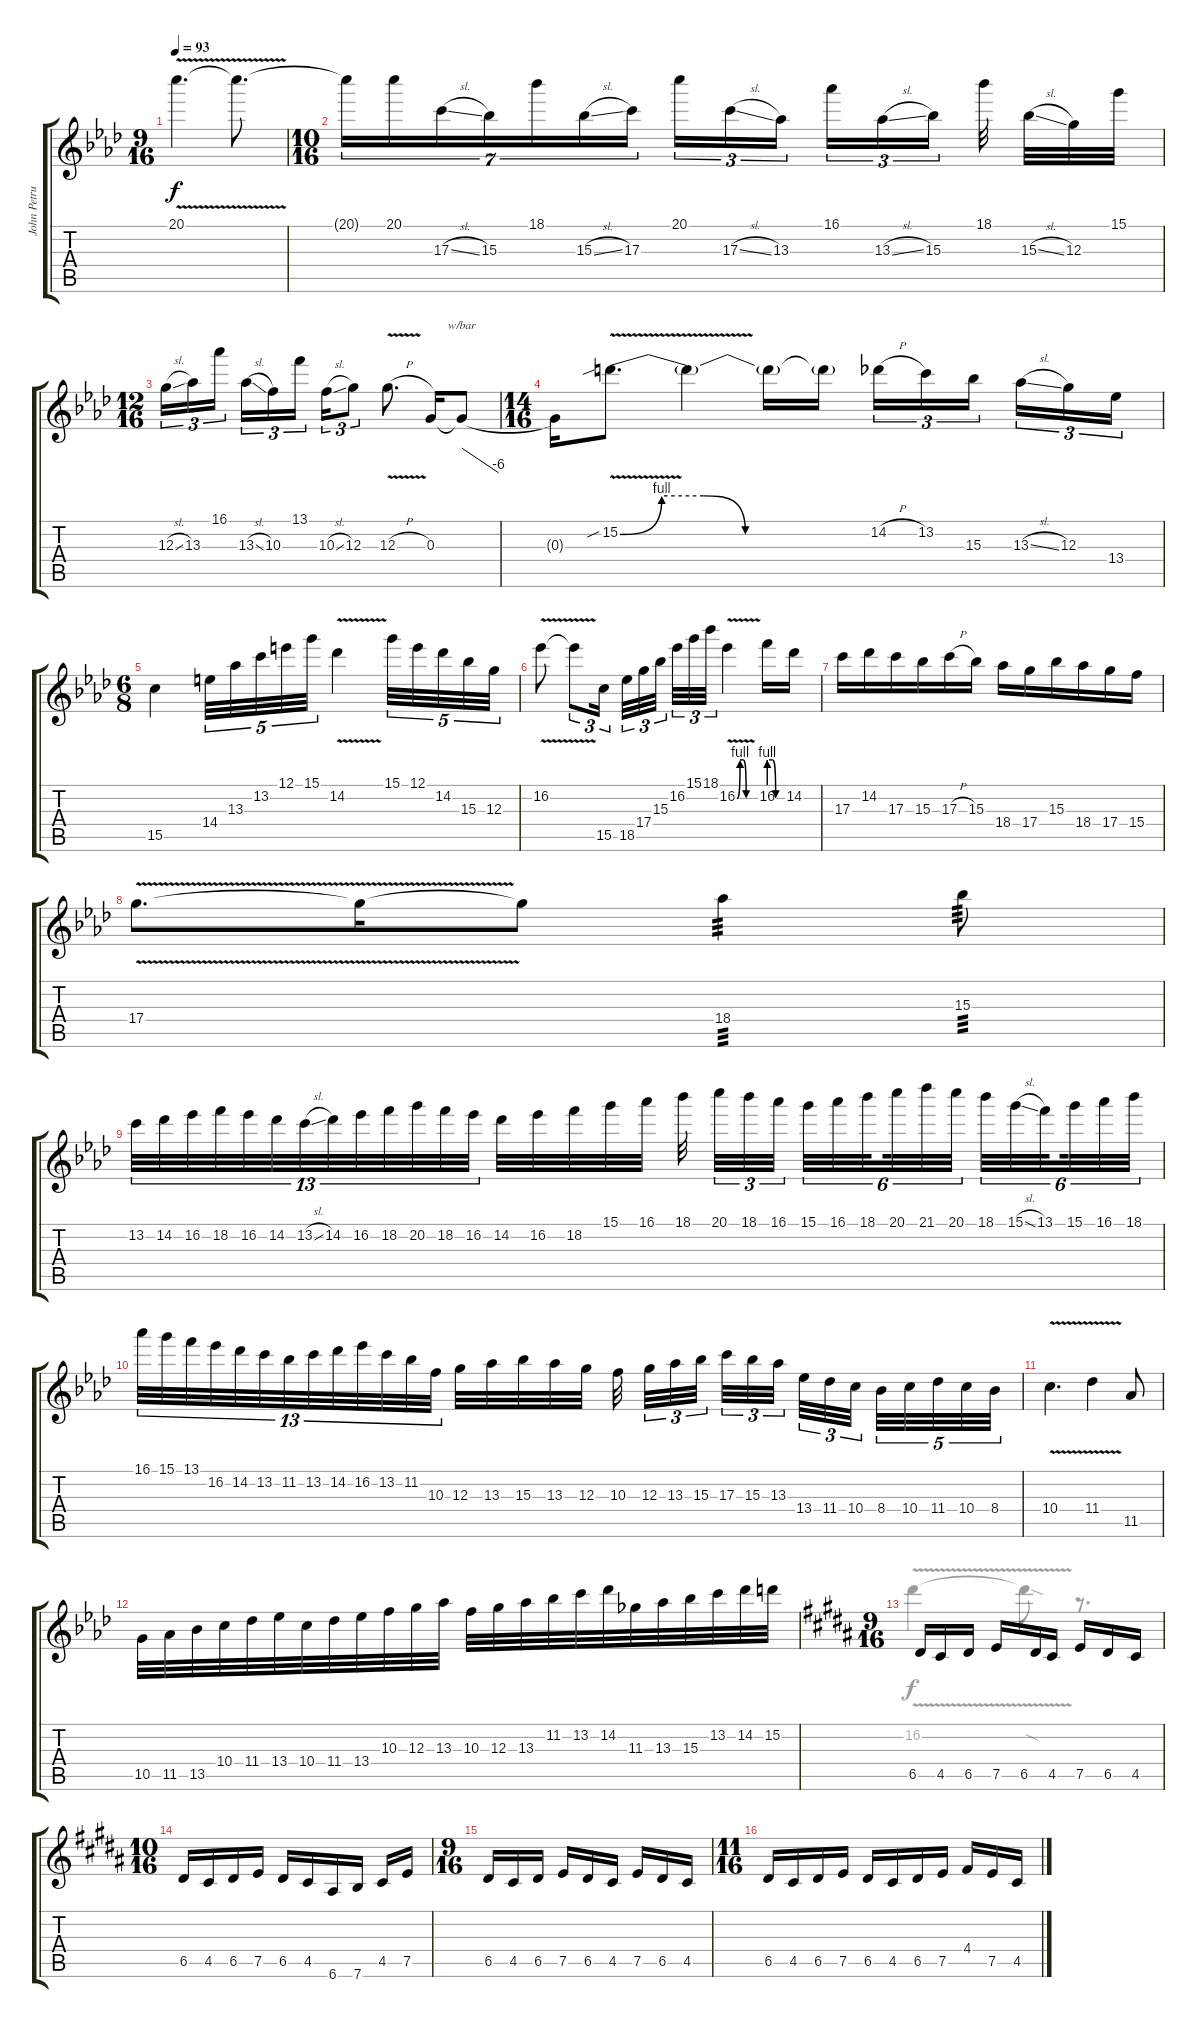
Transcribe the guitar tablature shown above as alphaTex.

\track ("John Petrucci - Guitar" "John Petru") {instrument distortionguitar}
\staff {score tabs}
\tuning (E4 B3 G3 D3 A2 E2) {hide}
\voice
\ts (9 16)
\tempo 93
\clef g2
\ks fminor
20.1{v}.4{d dy f} 20.1{t}.8{d} |
\ts (10 16)
20.1{t}.16{tu (7 4)} 20.1.16{tu (7 4)} 17.3{sl}.16{tu (7 4)} 15.3.16{tu (7 4)} 18.1.16{tu (7 4)} 15.3{sl}.16{tu (7 4)} 17.3.16{tu (7 4)} 20.1.16{tu (3 2)} 17.3{sl}.16{tu (3 2)} 13.3.16{tu (3 2)} 16.1.16{tu (3 2)} 13.3{sl}.16{tu (3 2)} 15.3.16{tu (3 2)} 18.1.32 15.3{sl}.32 12.3.32 15.1.32 |
\ts (12 16)
12.3{sl}.16{tu (3 2)} 13.3.16{tu (3 2)} 16.1.16{tu (3 2) beam splitsecondary} 13.3{sl}.16{tu (3 2)} 10.3.16{tu (3 2)} 13.1.16{tu (3 2) beam splitsecondary} 10.3{sl}.16{tu (3 2)} 12.3.8{tu (3 2)} 12.3{v h}.8{d} 0.3.16 0.3{t}.8{tbe (dive default 0 0 60 -24)} |
\ts (14 16)
0.3{t}.16 15.2{be (custom 0 0 10 4 20 4 30 0 60 0) v sib}.8{d} 15.2{t}.4 15.2{t}.16 15.2{t}.16 14.2{h}.16{tu (3 2)} 13.2.16{tu (3 2)} 15.3.16{tu (3 2)} 13.3{sl}.16{tu (3 2)} 12.3.16{tu (3 2)} 13.4.16{tu (3 2)} |
\ts (6 8)
15.5.4 14.4.32{tu (5 4)} 13.3.32{tu (5 4)} 13.2.32{tu (5 4)} 12.1.32{tu (5 4)} 15.1.32{tu (5 4)} 14.2{v}.4 15.1.32{tu (5 4)} 12.1.32{tu (5 4)} 14.2.32{tu (5 4)} 15.3.32{tu (5 4)} 12.3.32{tu (5 4)} |
16.2{v}.8 16.2{t}.8{tu (3 2)} 15.5.16{tu (3 2) beam splitsecondary} 18.5.32{tu (3 2)} 17.4.32{tu (3 2)} 15.3.32{tu (3 2) beam splitsecondary} 16.2.32{tu (3 2)} 15.1.32{tu (3 2)} 18.1.32{tu (3 2)} 16.2{be (custom 0 0 10 4 20 4 30 0 60 0) v}.4 16.2{be (custom 0 4 15 4 30 0 60 0)}.16 14.2.16 |
17.3.16 14.2.16 17.3.16 15.3.16 17.3{h}.16 15.3.16 18.4.16 17.4.16 15.3.16 18.4.16 17.4.16 15.4.16 |
17.4{v}.8{d} 17.4{t}.16 17.4{t}.8 18.4.4{tp 3} 15.3.8{tp 3} |
13.2.32{tu (13 8)} 14.2.32{tu (13 8)} 16.2.32{tu (13 8)} 18.2.32{tu (13 8)} 16.2.32{tu (13 8)} 14.2.32{tu (13 8)} 13.2{sl}.32{tu (13 8)} 14.2.32{tu (13 8)} 16.2.32{tu (13 8)} 18.2.32{tu (13 8)} 20.2.32{tu (13 8)} 18.2.32{tu (13 8)} 16.2.32{tu (13 8) beam splitsecondary} 14.2.32 16.2.32 18.2.32 15.1.32 16.1.32 18.1.32{beam splitsecondary} 20.1.32{tu (3 2)} 18.1.32{tu (3 2)} 16.1.32{tu (3 2) beam splitsecondary} 15.1.32{tu (6 4)} 16.1.32{tu (6 4)} 18.1.32{tu (6 4) beam splitsecondary} 20.1.32{tu (6 4)} 21.1.32{tu (6 4)} 20.1.32{tu (6 4) beam splitsecondary} 18.1.32{tu (6 4)} 15.1{sl}.32{tu (6 4)} 13.1.32{tu (6 4) beam splitsecondary} 15.1.32{tu (6 4)} 16.1.32{tu (6 4)} 18.1.32{tu (6 4)} |
16.1.32{tu (13 8)} 15.1.32{tu (13 8)} 13.1.32{tu (13 8)} 16.2.32{tu (13 8)} 14.2.32{tu (13 8)} 13.2.32{tu (13 8)} 11.2.32{tu (13 8)} 13.2.32{tu (13 8)} 14.2.32{tu (13 8)} 16.2.32{tu (13 8)} 13.2.32{tu (13 8)} 11.2.32{tu (13 8)} 10.3.32{tu (13 8) beam splitsecondary} 12.3.32 13.3.32 15.3.32 13.3.32 12.3.32 10.3.32{beam splitsecondary} 12.3.32{tu (3 2)} 13.3.32{tu (3 2)} 15.3.32{tu (3 2) beam splitsecondary} 17.3.32{tu (3 2)} 15.3.32{tu (3 2)} 13.3.32{tu (3 2) beam splitsecondary} 13.4.32{tu (3 2)} 11.4.32{tu (3 2)} 10.4.32{tu (3 2) beam splitsecondary} 8.4.32{tu (5 4)} 10.4.32{tu (5 4)} 11.4.32{tu (5 4)} 10.4.32{tu (5 4)} 8.4.32{tu (5 4)} |
10.4{v}.4{d} 11.4{v}.4 11.5.8 |
10.5.32 11.5.32 13.5.32 10.4.32 11.4.32 13.4.32 10.4.32 11.4.32 13.4.32 10.3.32 12.3.32 13.3.32 10.3.32 12.3.32 13.3.32 11.2.32 13.2.32 14.2.32 11.3.32 13.3.32 15.3.32 13.2.32 14.2.32 15.2.32 |
\ts (9 16)
\ks g#minor
6.5.16{volume 13 balance 16} 4.5.16 6.5.16 7.5.16 6.5.16 4.5.16 7.5.16 6.5.16 4.5.16 |
\ts (10 16)
6.5.16 4.5.16 6.5.16 7.5.16 6.5.16 4.5.16 6.6.16 7.6.16 4.5.16 7.5.16 |
\ts (9 16)
6.5.16 4.5.16 6.5.16 7.5.16 6.5.16 4.5.16 7.5.16 6.5.16 4.5.16 |
\ts (11 16)
6.5.16 4.5.16 6.5.16 7.5.16 6.5.16 4.5.16 6.5.16 7.5.16 4.4.16 7.5.16 4.5.16
\voice
\clef g2
\ottava regular
\simile none
\ks fminor
|
|
|
|
|
|
|
|
|
|
|
|
\ks g#minor
16.2{v}.4{dy f} 16.2{sod t}.8 r.8{d} |
|
|
